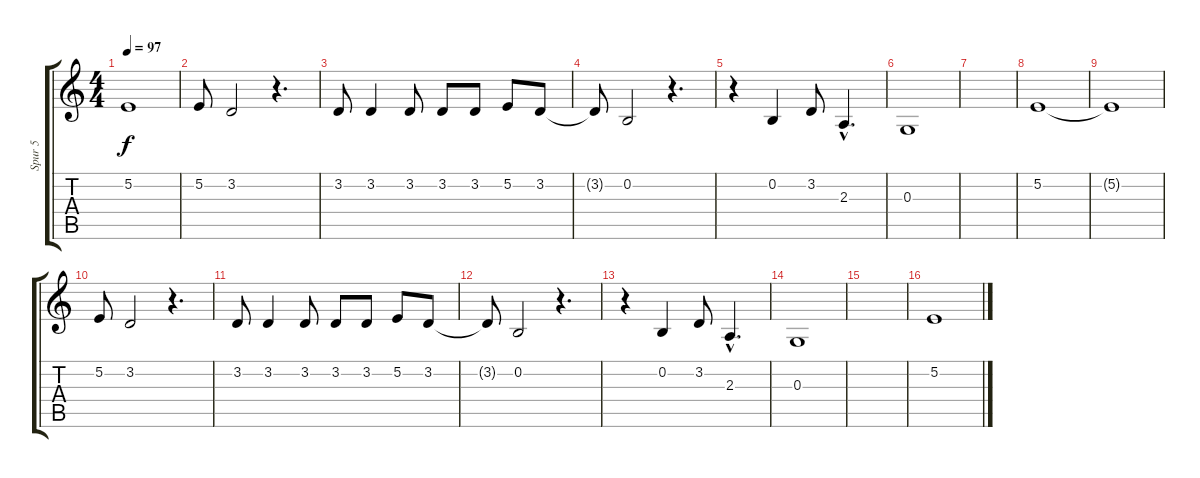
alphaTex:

\track ("Spur 5" "Spur 5") {instrument lead1square}
\staff {score tabs}
\tuning (E4 B3 G3 D3 A2 E2) {hide}
\ts (4 4)
\tempo 97
\clef g2
\ks c
5.2{t}.1{dy f} |
5.2.8 3.2.2 r.4{d} |
3.2.8 3.2.4 3.2.8 3.2.8 3.2.8 5.2.8 3.2.8 |
3.2{t}.8 0.2.2 r.4{d} |
r.4 0.2.4 3.2.8 2.3{hac}.4{d} |
0.3.1 |
|
5.2.1 |
5.2{t}.1 |
5.2.8 3.2.2 r.4{d} |
3.2.8 3.2.4 3.2.8 3.2.8 3.2.8 5.2.8 3.2.8 |
3.2{t}.8 0.2.2 r.4{d} |
r.4 0.2.4 3.2.8 2.3{hac}.4{d} |
0.3.1 |
|
5.2.1
